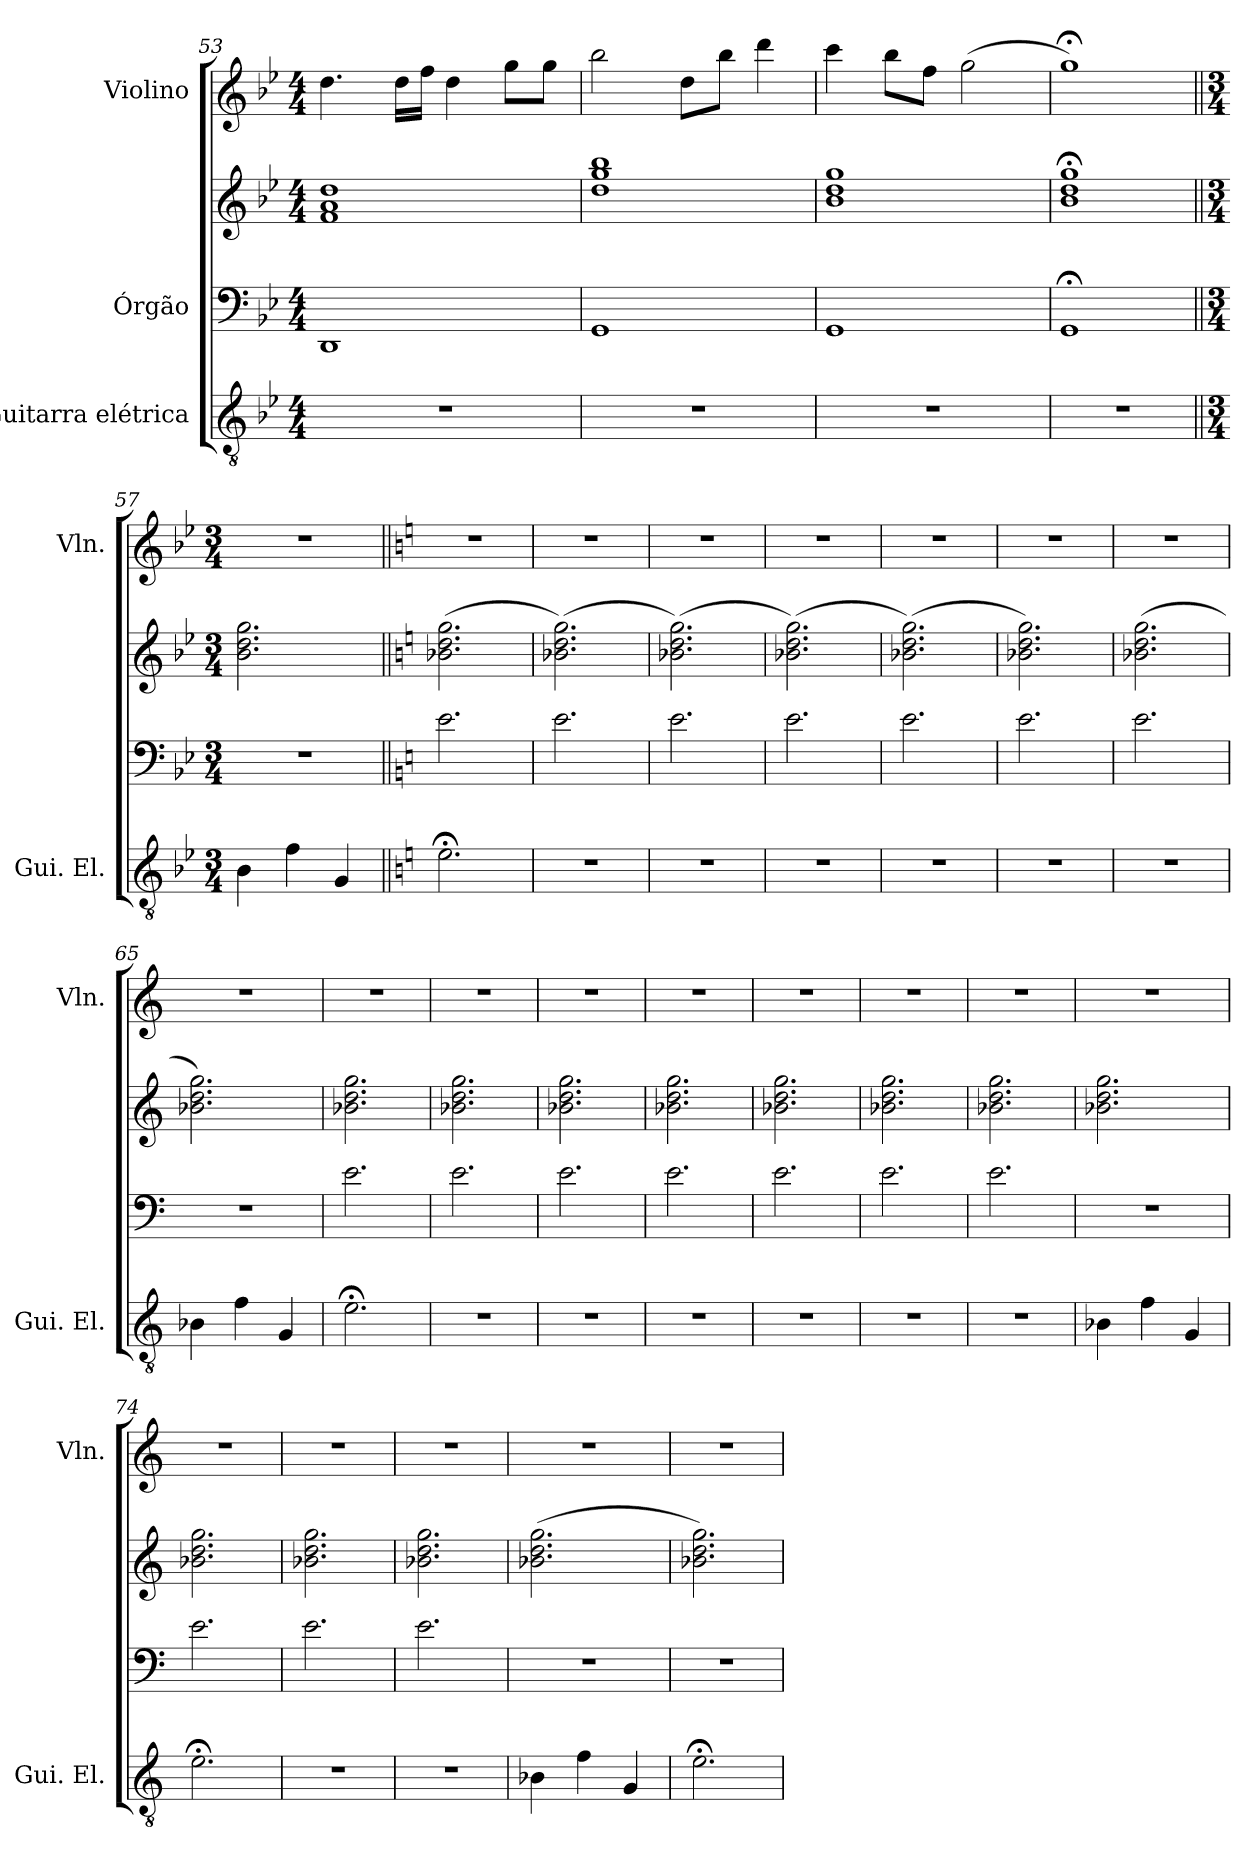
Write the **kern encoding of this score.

**kern	**kern	**kern	**kern
*part3	*part2	*part2	*part1
*staff4	*staff3	*staff2	*staff1
*I"Guitarra elétrica	*I"Órgão	*	*I"Violino
*I'Gui. El.	*	*	*I'Vln.
!!LO:PB:g=z
*clefGv2	*clefF4	*clefG2	*clefG2
*k[b-e-]	*k[b-e-]	*k[b-e-]	*k[b-e-]
*M4/4	*M4/4	*M4/4	*M4/4
=53	=53	=53	=53
1r	1DD	1f 1a 1dd	4.dd\
.	.	.	16dd\LL
.	.	.	16ff\JJ
.	.	.	4dd\
.	.	.	8gg\L
.	.	.	8gg\J
=54	=54	=54	=54
1r	1GG	1dd 1gg 1bb-	2bb-\
.	.	.	8dd\L
.	.	.	8bb-\J
.	.	.	4ddd\
=55	=55	=55	=55
1r	1GG	1b- 1dd 1gg	4ccc\
.	.	.	8bb-\L
.	.	.	8ff\J
.	.	.	(2gg\
=56	=56	=56	=56
1r	1GG;<	1b-;< 1dd;< 1gg;<	1gg;<)
=57||	=57||	=57||	=57||
*M3/4	*M3/4	*M3/4	*M3/4
4B-\	2.r	2.b-\ 2.dd\ 2.gg\	2.r
4f\	.	.	.
4G/	.	.	.
=58||	=58||	=58||	=58||
*k[]	*k[]	*k[]	*k[]
2.e;<\	2.e\	(2.b-X\ 2.dd\ 2.gg\	2.r
=59	=59	=59	=59
2.r	2.e\	(2.b-X\ 2.dd\ 2.gg\)	2.r
=60	=60	=60	=60
2.r	2.e\	(2.b-X\ 2.dd\ 2.gg\)	2.r
=61	=61	=61	=61
2.r	2.e\	(2.b-X\ 2.dd\ 2.gg\)	2.r
!!LO:LB:g=z
=62	=62	=62	=62
2.r	2.e\	(2.b-X\ 2.dd\ 2.gg\)	2.r
=63	=63	=63	=63
2.r	2.e\	2.b-X\ 2.dd\ 2.gg\)	2.r
=64	=64	=64	=64
2.r	2.e\	(2.b-X\ 2.dd\ 2.gg\	2.r
=65	=65	=65	=65
4B-X\	2.r	2.b-X\ 2.dd\ 2.gg\)	2.r
4f\	.	.	.
4G/	.	.	.
=66	=66	=66	=66
2.e;<\	2.e\	2.b-X\ 2.dd\ 2.gg\	2.r
=67	=67	=67	=67
2.r	2.e\	2.b-X\ 2.dd\ 2.gg\	2.r
=68	=68	=68	=68
2.r	2.e\	2.b-X\ 2.dd\ 2.gg\	2.r
=69	=69	=69	=69
2.r	2.e\	2.b-X\ 2.dd\ 2.gg\	2.r
=70	=70	=70	=70
2.r	2.e\	2.b-X\ 2.dd\ 2.gg\	2.r
=71	=71	=71	=71
2.r	2.e\	2.b-X\ 2.dd\ 2.gg\	2.r
=72	=72	=72	=72
2.r	2.e\	2.b-X\ 2.dd\ 2.gg\	2.r
=73	=73	=73	=73
4B-X\	2.r	2.b-X\ 2.dd\ 2.gg\	2.r
4f\	.	.	.
4G/	.	.	.
=74	=74	=74	=74
2.e;<\	2.e\	2.b-X\ 2.dd\ 2.gg\	2.r
!!LO:LB:g=z
=75	=75	=75	=75
2.r	2.e\	2.b-X\ 2.dd\ 2.gg\	2.r
=76	=76	=76	=76
2.r	2.e\	2.b-X\ 2.dd\ 2.gg\	2.r
=77	=77	=77	=77
4B-X\	2.r	(2.b-X\ 2.dd\ 2.gg\	2.r
4f\	.	.	.
4G/	.	.	.
=78	=78	=78	=78
2.e;<\	2.r	2.b-X\ 2.dd\ 2.gg\)	2.r
=	=	=	=
*-	*-	*-	*-
